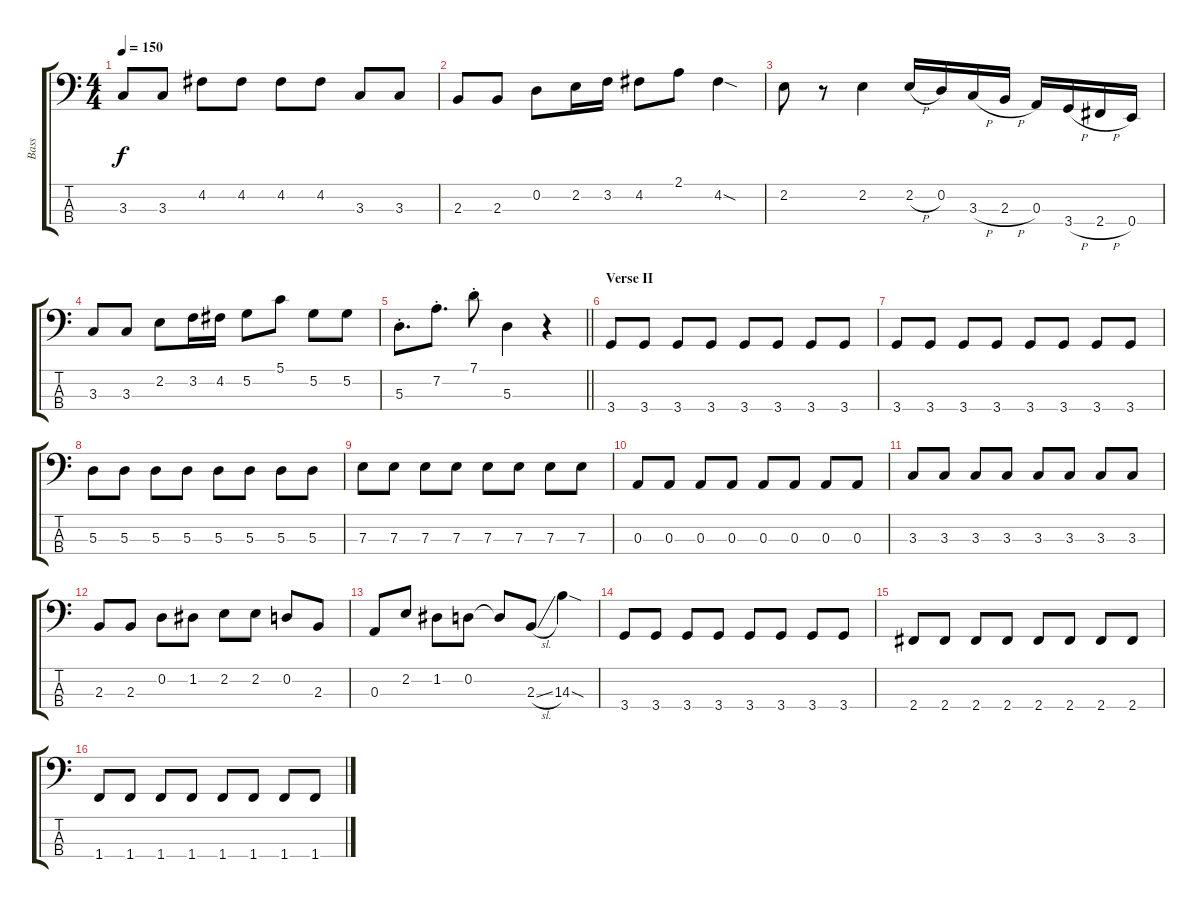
\track ("Bass" "Bass") {instrument electricbassfinger}
\staff {score tabs}
\tuning (G2 D2 A1 E1) {hide}
\ts (4 4)
\tempo 150
\clef f4
\ks c
3.3.8{dy f} 3.3.8 4.2.8 4.2.8 4.2.8 4.2.8 3.3.8 3.3.8 |
2.3.8 2.3.8 0.2.8 2.2.16 3.2.16 4.2.8 2.1.8 4.2{sod}.4 |
2.2.8 r.8 2.2.4 2.2{h}.16 0.2.16 3.3{h}.16 2.3{h}.16 0.3.16 3.4{h}.16 2.4{h}.16 0.4.16 |
3.3.8 3.3.8 2.2.8 3.2.16 4.2.16 5.2.8 5.1.8 5.2.8 5.2.8 |
\barLineRight lightlight
5.3{st}.8{d} 7.2{st}.8{d} 7.1{st}.8 5.3.4 r.4 |
\section ("" "Verse II")
3.4.8 3.4.8 3.4.8 3.4.8 3.4.8 3.4.8 3.4.8 3.4.8 |
3.4.8 3.4.8 3.4.8 3.4.8 3.4.8 3.4.8 3.4.8 3.4.8 |
5.3.8 5.3.8 5.3.8 5.3.8 5.3.8 5.3.8 5.3.8 5.3.8 |
7.3.8 7.3.8 7.3.8 7.3.8 7.3.8 7.3.8 7.3.8 7.3.8 |
0.3.8 0.3.8 0.3.8 0.3.8 0.3.8 0.3.8 0.3.8 0.3.8 |
3.3.8 3.3.8 3.3.8 3.3.8 3.3.8 3.3.8 3.3.8 3.3.8 |
2.3.8 2.3.8 0.2.8 1.2.8 2.2.8 2.2.8 0.2.8 2.3.8 |
0.3.8 2.2.8 1.2.8 0.2.8 0.2{t}.8 2.3{sl}.8 14.3{sod}.4 |
3.4.8 3.4.8 3.4.8 3.4.8 3.4.8 3.4.8 3.4.8 3.4.8 |
2.4.8 2.4.8 2.4.8 2.4.8 2.4.8 2.4.8 2.4.8 2.4.8 |
1.4.8 1.4.8 1.4.8 1.4.8 1.4.8 1.4.8 1.4.8 1.4.8
